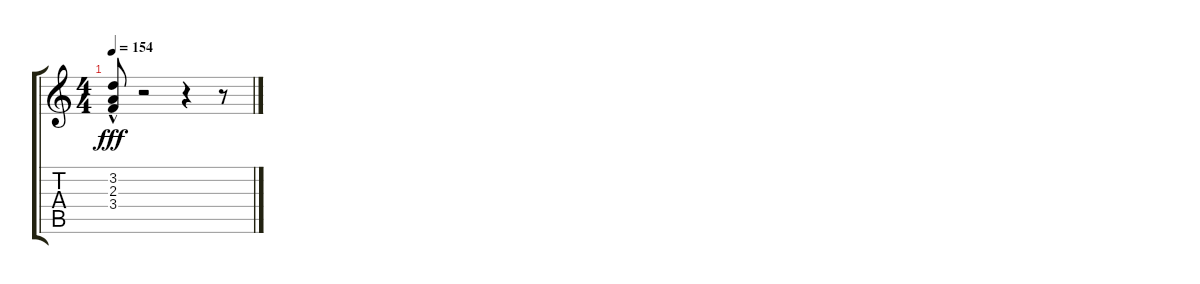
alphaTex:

\track "" {instrument electricbasspick}
\staff {score tabs}
\tuning (E4 B3 G3 D3 A2 E2) {hide}
\ts (4 4)
\tempo 154
\clef g2
\ks c
(3.2 2.3{hac} 3.4{hac}).8{dy fff} r.2 r.4 r.8
